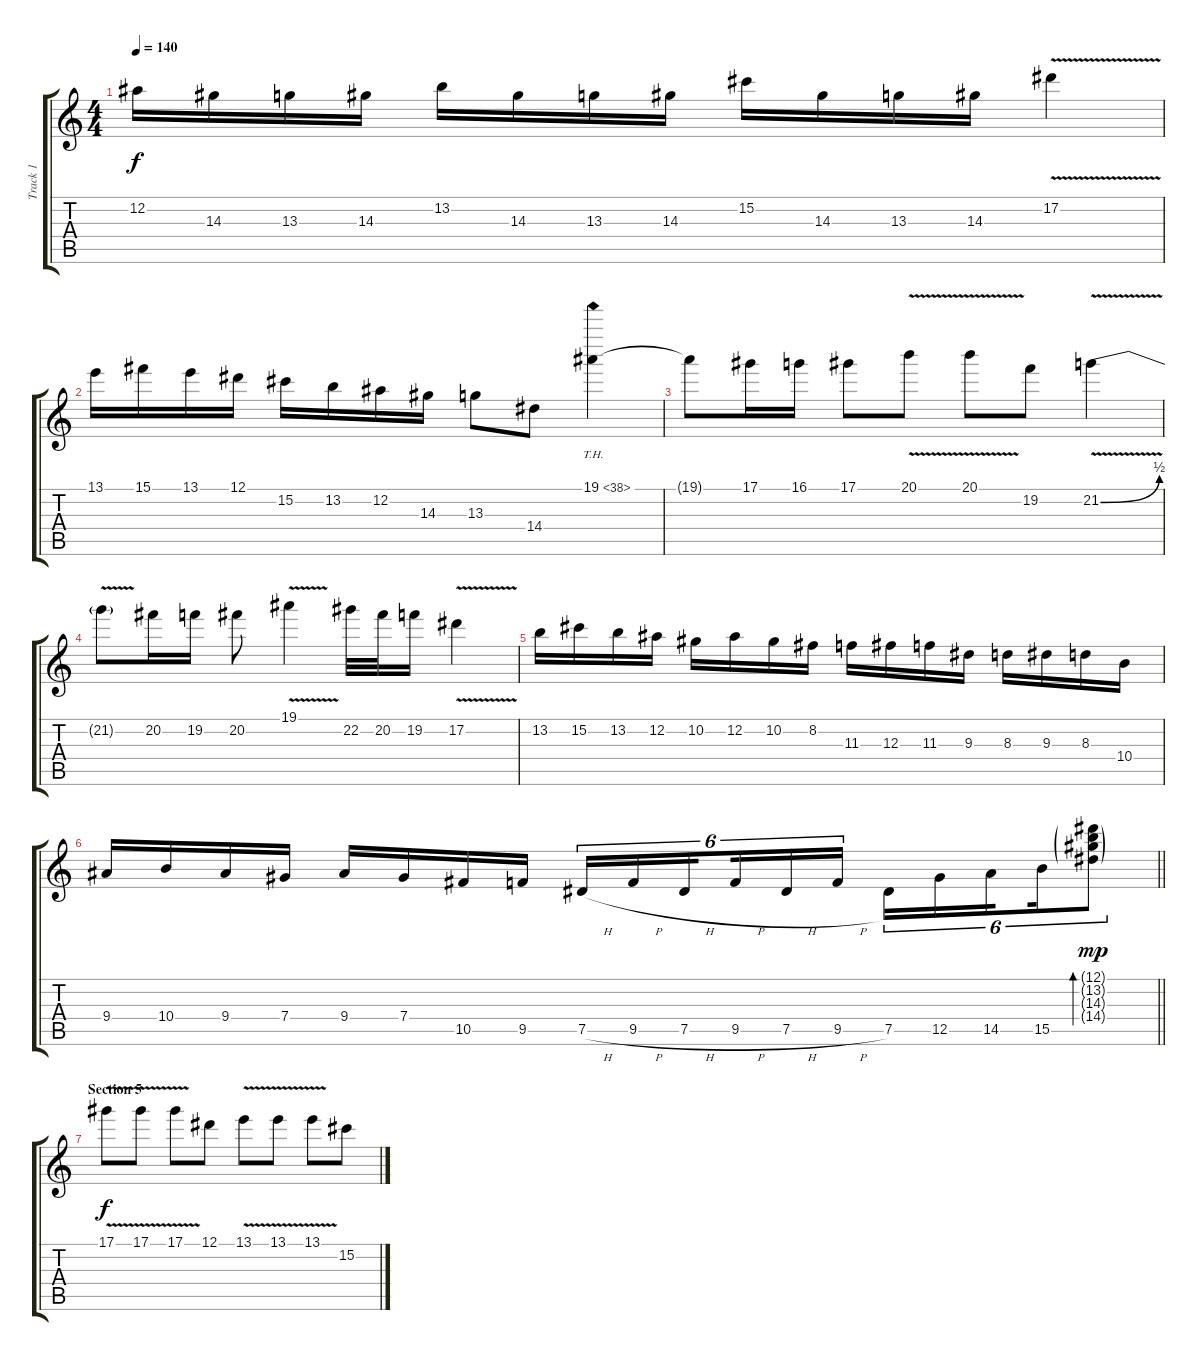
\track ("Track 1" "Track 1") {instrument acousticguitarsteel}
\staff {score tabs}
\tuning (Eb4 Bb3 Gb3 Db3 Ab2 Eb2) {hide}
\ts (4 4)
\tempo 140
\clef g2
\ks c
12.2.16{dy f} 14.3.16 13.3.16 14.3.16 13.2.16 14.3.16 13.3.16 14.3.16 15.2.16 14.3.16 13.3.16 14.3.16 17.2{v}.4 |
13.1.16 15.1.16 13.1.16 12.1.16 15.2.16 13.2.16 12.2.16 14.3.16 13.3.8 14.4.8 19.1{th 19}.4 |
19.1{t}.8 17.1.16 16.1.16 17.1.8 20.1{v}.8 20.1{v}.8 19.2.8 21.2{be (bend 0 0 60 2) v}.4 |
21.2{t}.8 20.2.16 19.2.16 20.2.8 19.1{v}.4 22.2.32 20.2.32 19.2.16 17.2{v}.4 |
13.2.16 15.2.16 13.2.16 12.2.16 10.2.16 12.2.16 10.2.16 8.2.16 11.3.16 12.3.16 11.3.16 9.3.16 8.3.16 9.3.16 8.3.16 10.4.16 |
\barLineRight lightlight
9.4.16 10.4.16 9.4.16 7.4.16 9.4.16 7.4.16 10.5.16 9.5.16 7.5{h}.16{tu (6 4)} 9.5{h}.16{tu (6 4)} 7.5{h}.16{tu (6 4) beam splitsecondary} 9.5{h}.16{tu (6 4)} 7.5{h}.16{tu (6 4)} 9.5{h}.16{tu (6 4)} 7.5.16{tu (6 4)} 12.5.16{tu (6 4)} 14.5.16{tu (6 4) beam splitsecondary} 15.5.16{tu (6 4)} (12.1{g} 13.2{g} 14.3{g} 14.4{g}).8{tu (6 4) bd 120 dy mp} |
\section ("" "Section 5")
17.1{v}.8{dy f} 17.1{v}.8 17.1{v}.8 12.1.8 13.1{v}.8 13.1{v}.8 13.1{v}.8 15.2.8
